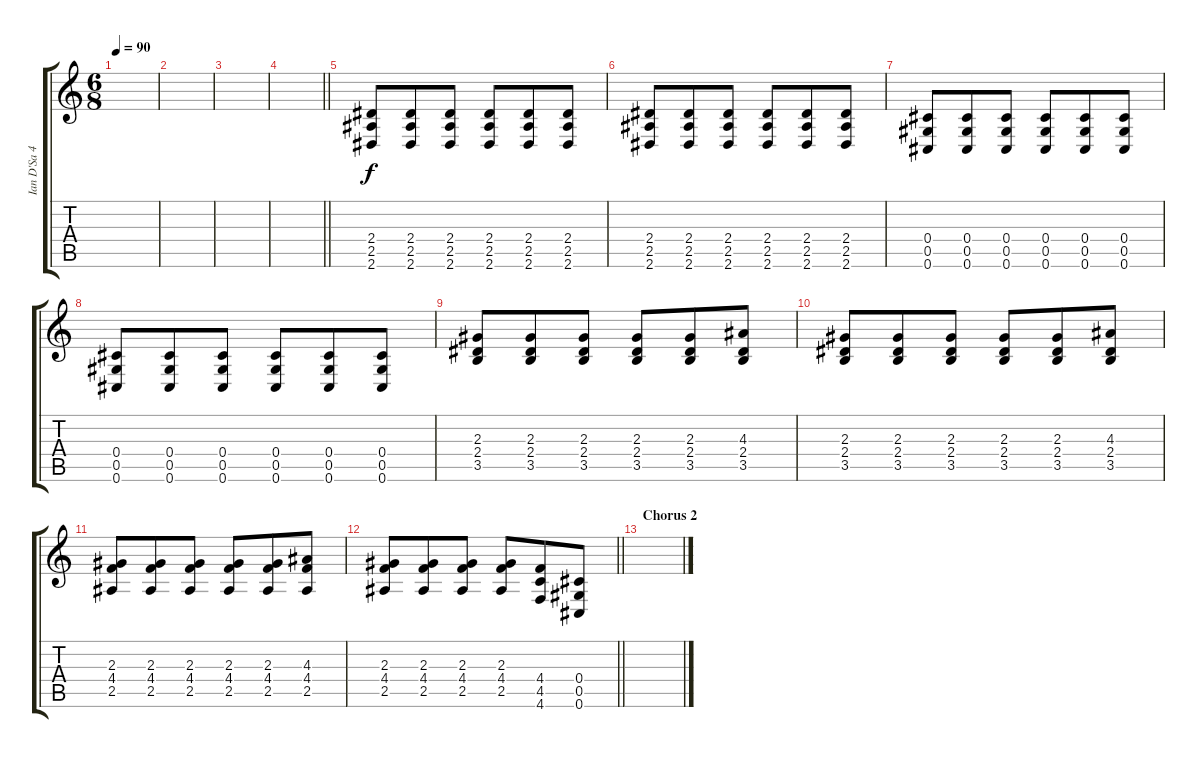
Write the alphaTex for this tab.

\track ("Ian D'Sa 4" "Ian D'Sa 4") {instrument distortionguitar}
\staff {score tabs}
\tuning (Eb4 Bb3 Gb3 Db3 Ab2 Db2) {hide}
\ts (6 8)
\tempo 90
\clef g2
\ks c
|
|
|
\barLineRight lightlight
|
\section ("" "")
(2.4 2.5 2.6).8 (2.4 2.5 2.6).8 (2.4 2.5 2.6).8 (2.4 2.5 2.6).8 (2.4 2.5 2.6).8 (2.4 2.5 2.6).8 |
(2.4 2.5 2.6).8 (2.4 2.5 2.6).8 (2.4 2.5 2.6).8 (2.4 2.5 2.6).8 (2.4 2.5 2.6).8 (2.4 2.5 2.6).8 |
(0.4 0.5 0.6).8 (0.4 0.5 0.6).8 (0.4 0.5 0.6).8 (0.4 0.5 0.6).8 (0.4 0.5 0.6).8 (0.4 0.5 0.6).8 |
(0.4 0.5 0.6).8 (0.4 0.5 0.6).8 (0.4 0.5 0.6).8 (0.4 0.5 0.6).8 (0.4 0.5 0.6).8 (0.4 0.5 0.6).8 |
(2.3 2.4 3.5).8 (2.3 2.4 3.5).8 (2.3 2.4 3.5).8 (2.3 2.4 3.5).8 (2.3 2.4 3.5).8 (4.3 2.4 3.5).8 |
(2.3 2.4 3.5).8 (2.3 2.4 3.5).8 (2.3 2.4 3.5).8 (2.3 2.4 3.5).8 (2.3 2.4 3.5).8 (4.3 2.4 3.5).8 |
(2.3 4.4 2.5).8 (2.3 4.4 2.5).8 (2.3 4.4 2.5).8 (2.3 4.4 2.5).8 (2.3 4.4 2.5).8 (4.3 4.4 2.5).8 |
\barLineRight lightlight
(2.3 4.4 2.5).8 (2.3 4.4 2.5).8 (2.3 4.4 2.5).8 (2.3 4.4 2.5).8 (4.4 4.5 4.6).8{volume 10} (0.4 0.5 0.6).8 |
\section ("" "Chorus 2")
